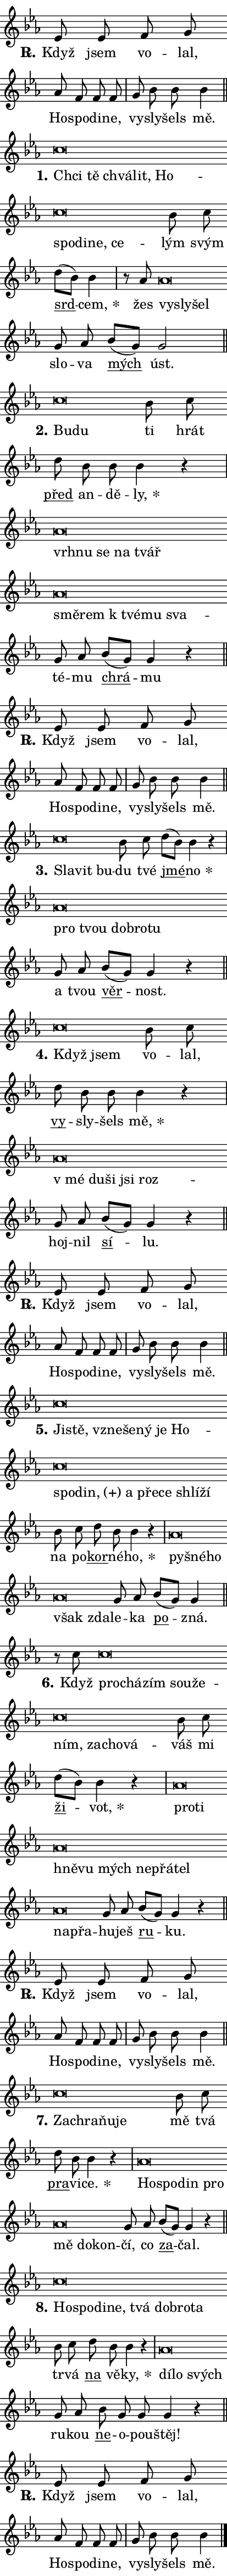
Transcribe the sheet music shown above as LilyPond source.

\version "2.22.1"
\header { tagline = "" }
\paper {
  indent = 0\cm
  top-margin = 0\cm
  right-margin = 0\cm
  bottom-margin = 0\cm
  left-margin = 0\cm
  paper-width = 7\cm
  page-breaking = #ly:one-page-breaking
  system-system-spacing.basic-distance = #11
  score-system-spacing.basic-distance = #11
  ragged-last = ##f
}


%% Author: Thomas Morley
%% https://lists.gnu.org/archive/html/lilypond-user/2020-05/msg00002.html
#(define (line-position grob)
"Returns position of @var[grob} in current system:
   @code{'start}, if at first time-step
   @code{'end}, if at last time-step
   @code{'middle} otherwise
"
  (let* ((col (ly:item-get-column grob))
         (ln (ly:grob-object col 'left-neighbor))
         (rn (ly:grob-object col 'right-neighbor))
         (col-to-check-left (if (ly:grob? ln) ln col))
         (col-to-check-right (if (ly:grob? rn) rn col))
         (break-dir-left
           (and
             (ly:grob-property col-to-check-left 'non-musical #f)
             (ly:item-break-dir col-to-check-left)))
         (break-dir-right
           (and
             (ly:grob-property col-to-check-right 'non-musical #f)
             (ly:item-break-dir col-to-check-right))))
        (cond ((eqv? 1 break-dir-left) 'start)
              ((eqv? -1 break-dir-right) 'end)
              (else 'middle))))

#(define (tranparent-at-line-position vctor)
  (lambda (grob)
  "Relying on @code{line-position} select the relevant enry from @var{vctor}.
Used to determine transparency,"
    (case (line-position grob)
      ((end) (not (vector-ref vctor 0)))
      ((middle) (not (vector-ref vctor 1)))
      ((start) (not (vector-ref vctor 2))))))

noteHeadBreakVisibility =
#(define-music-function (break-visibility)(vector?)
"Makes @code{NoteHead}s transparent relying on @var{break-visibility}"
#{
  \override NoteHead.transparent =
    #(tranparent-at-line-position break-visibility)
#})

#(define delete-ledgers-for-transparent-note-heads
  (lambda (grob)
    "Reads whether a @code{NoteHead} is transparent.
If so this @code{NoteHead} is removed from @code{'note-heads} from
@var{grob}, which is supposed to be @code{LedgerLineSpanner}.
As a result ledgers are not printed for this @code{NoteHead}"
    (let* ((nhds-array (ly:grob-object grob 'note-heads))
           (nhds-list
             (if (ly:grob-array? nhds-array)
                 (ly:grob-array->list nhds-array)
                 '()))
           ;; Relies on the transparent-property being done before
           ;; Staff.LedgerLineSpanner.after-line-breaking is executed.
           ;; This is fragile ...
           (to-keep
             (remove
               (lambda (nhd)
                 (ly:grob-property nhd 'transparent #f))
               nhds-list)))
      ;; TODO find a better method to iterate over grob-arrays, similiar
      ;; to filter/remove etc for lists
      ;; For now rebuilt from scratch
      (set! (ly:grob-object grob 'note-heads)  '())
      (for-each
        (lambda (nhd)
          (ly:pointer-group-interface::add-grob grob 'note-heads nhd))
        to-keep))))

hideNotes = {
  \noteHeadBreakVisibility #begin-of-line-visible
}
unHideNotes = {
  \noteHeadBreakVisibility #all-visible
}

% work-around for resetting accidentals
% https://lilypond.org/doc/v2.23/Documentation/notation/displaying-rhythms#unmetered-music
cadenzaMeasure = {
  \cadenzaOff
  \partial 1024 s1024
  \cadenzaOn
}

#(define-markup-command (accent layout props text) (markup?)
  "Underline accented syllable"
  (interpret-markup layout props
    #{\markup \override #'(offset . 4.3) \underline { #text }#}))

responsum = \markup \concat {
  "R" \hspace #-1.05 \path #0.1 #'((moveto 0 0.07) (lineto 0.9 0.8)) \hspace #0.05 "."
}

\layout {
    \context {
        \Staff
        \remove "Time_signature_engraver"
        \override LedgerLineSpanner.after-line-breaking = #delete-ledgers-for-transparent-note-heads
    }
    \context {
        \Voice {
            \override NoteHead.output-attributes = #'((class . "notehead"))
            \override Hairpin.height = #0.55
        }
    }
    \context {
        \Lyrics {
            \override StanzaNumber.output-attributes = #'((class . "stanzanumber"))
            \override LyricSpace.minimum-distance = #0.9
            \override LyricText.font-name = #"TeX Gyre Schola"
            \override LyricText.font-size = 1
            \override StanzaNumber.font-name = #"TeX Gyre Schola Bold"
            \override StanzaNumber.font-size = 1
        }
    }
}

% magnetic-lyrics.ily
%
%   written by
%     Jean Abou Samra <jean@abou-samra.fr>
%     Werner Lemberg <wl@gnu.org>
%
%   adapted by
%     Jiri Hon <jiri.hon@gmail.com>
%
% Version 2022-Apr-15

% https://www.mail-archive.com/lilypond-user@gnu.org/msg149350.html

#(define (Left_hyphen_pointer_engraver context)
   "Collect syllable-hyphen-syllable occurrences in lyrics and store
them in properties.  This engraver only looks to the left.  For
example, if the lyrics input is @code{foo -- bar}, it does the
following.

@itemize @bullet
@item
Set the @code{text} property of the @code{LyricHyphen} grob between
@q{foo} and @q{bar} to @code{foo}.

@item
Set the @code{left-hyphen} property of the @code{LyricText} grob with
text @q{foo} to the @code{LyricHyphen} grob between @q{foo} and
@q{bar}.
@end itemize

Use this auxiliary engraver in combination with the
@code{lyric-@/text::@/apply-@/magnetic-@/offset!} hook."
   (let ((hyphen #f)
         (text #f))
     (make-engraver
      (acknowledgers
       ((lyric-syllable-interface engraver grob source-engraver)
        (set! text grob)))
      (end-acknowledgers
       ((lyric-hyphen-interface engraver grob source-engraver)
        ;(when (not (grob::has-interface grob 'lyric-space-interface))
          (set! hyphen grob)));)
      ((stop-translation-timestep engraver)
       (when (and text hyphen)
         (ly:grob-set-object! text 'left-hyphen hyphen))
       (set! text #f)
       (set! hyphen #f)))))

#(define (lyric-text::apply-magnetic-offset! grob)
   "If the space between two syllables is less than the value in
property @code{LyricText@/.details@/.squash-threshold}, move the right
syllable to the left so that it gets concatenated with the left
syllable.

Use this function as a hook for
@code{LyricText@/.after-@/line-@/breaking} if the
@code{Left_@/hyphen_@/pointer_@/engraver} is active."
   (let ((hyphen (ly:grob-object grob 'left-hyphen #f)))
     (when hyphen
       (let ((left-text (ly:spanner-bound hyphen LEFT)))
         (when (grob::has-interface left-text 'lyric-syllable-interface)
           (let* ((common (ly:grob-common-refpoint grob left-text X))
                  (this-x-ext (ly:grob-extent grob common X))
                  (left-x-ext
                   (begin
                     ;; Trigger magnetism for left-text.
                     (ly:grob-property left-text 'after-line-breaking)
                     (ly:grob-extent left-text common X)))
                  ;; `delta` is the gap width between two syllables.
                  (delta (- (interval-start this-x-ext)
                            (interval-end left-x-ext)))
                  (details (ly:grob-property grob 'details))
                  (threshold (assoc-get 'squash-threshold details 0.2)))
             (when (< delta threshold)
               (let* (;; We have to manipulate the input text so that
                      ;; ligatures crossing syllable boundaries are not
                      ;; disabled.  For languages based on the Latin
                      ;; script this is essentially a beautification.
                      ;; However, for non-Western scripts it can be a
                      ;; necessity.
                      (lt (ly:grob-property left-text 'text))
                      (rt (ly:grob-property grob 'text))
                      (is-space (grob::has-interface hyphen 'lyric-space-interface))
                      (space (if is-space " " ""))
                      (space-markup (grob-interpret-markup grob " "))
                      (space-size (interval-length (ly:stencil-extent space-markup X)))
                      (extra-delta (if is-space space-size 0))
                      ;; Append new syllable.
                      (ltrt-space (if (and (string? lt) (string? rt))
                                (string-append lt space rt)
                                (make-concat-markup (list lt space rt))))
                      ;; Right-align `ltrt` to the right side.
                      (ltrt-space-markup (grob-interpret-markup
                               grob
                               (make-translate-markup
                                (cons (interval-length this-x-ext) 0)
                                (make-right-align-markup ltrt-space)))))
                 (begin
                   ;; Don't print `left-text`.
                   (ly:grob-set-property! left-text 'stencil #f)
                   ;; Set text and stencil (which holds all collected
                   ;; syllables so far) and shift it to the left.
                   (ly:grob-set-property! grob 'text ltrt-space)
                   (ly:grob-set-property! grob 'stencil ltrt-space-markup)
                   (ly:grob-translate-axis! grob (- (- delta extra-delta)) X))))))))))


#(define (lyric-hyphen::displace-bounds-first grob)
   ;; Make very sure this callback isn't triggered too early.
   (let ((left (ly:spanner-bound grob LEFT))
         (right (ly:spanner-bound grob RIGHT)))
     (ly:grob-property left 'after-line-breaking)
     (ly:grob-property right 'after-line-breaking)
     (ly:lyric-hyphen::print grob)))

squashThreshold = #0.4

\layout {
  \context {
    \Lyrics
    \consists #Left_hyphen_pointer_engraver
    \override LyricText.after-line-breaking =
      #lyric-text::apply-magnetic-offset!
    \override LyricHyphen.stencil = #lyric-hyphen::displace-bounds-first
    \override LyricText.details.squash-threshold = \squashThreshold
    \override LyricHyphen.minimum-distance = 0
    \override LyricHyphen.minimum-length = \squashThreshold
  }
}

squash = \override LyricText.details.squash-threshold = 9999
unSquash = \override LyricText.details.squash-threshold = \squashThreshold

left = \override LyricText.self-alignment-X = #LEFT
unLeft = \revert LyricText.self-alignment-X

starOffset = #(lambda (grob) 
                (let ((x_offset (ly:self-alignment-interface::aligned-on-x-parent grob)))
                  (if (= x_offset 0) 0 (+ x_offset 1.2))))

star = #(define-music-function (syllable)(string?)
"Append star separator at the end of a syllable"
#{
  \once \override LyricText.X-offset = #starOffset
  \lyricmode { \markup {
    #syllable
    \override #'((font-name . "TeX Gyre Schola Bold")) \hspace #0.2 \lower #0.65 \larger "*"
  } }
#})

starAccent = #(define-music-function (syllable)(string?)
"Append star separator at the end of a syllable and make accent"
#{
  \once \override LyricText.X-offset = #starOffset
  \lyricmode { \markup {
    \accent #syllable
    \override #'((font-name . "TeX Gyre Schola Bold")) \hspace #0.2 \lower #0.65 \larger "*"
  } }
#})

breath = #(define-music-function (syllable)(string?)
"Append breathing indicator at the end of a syllable"
#{
  \lyricmode { \markup { #syllable "+" } }
#})

optionalBreath = #(define-music-function (syllable)(string?)
"Append optional breathing indicator at the end of a syllable"
#{
  \lyricmode { \markup { #syllable "(+)" } }
#})


\score {
    <<
        \new Voice = "melody" { \cadenzaOn \key es \major \relative { es'8 es f g \bar "" as f f f \cadenzaMeasure \bar "|" g bes bes bes4 \cadenzaMeasure \bar "||" \break }
\relative { c''\breve*1/16 \hideNotes \breve*1/16 \bar "" \breve*1/16 \bar "" \breve*1/16 \bar "" \breve*1/16 \bar "" \breve*1/16 \bar "" \breve*1/16 \bar "" \breve*1/16 \breve*1/16 \bar "" \unHideNotes bes8 c \bar "" d[( bes)] bes4 \cadenzaMeasure \bar "|" r8 as8 as\breve*1/16 \hideNotes \breve*1/16 \breve*1/16 \bar "" \unHideNotes g8 as \bar "" bes[( g)] g2 \cadenzaMeasure \bar "||" \break }
\relative { c''\breve*1/16 \hideNotes \breve*1/16 \bar "" \unHideNotes bes8 c \bar "" d bes bes bes4 r \cadenzaMeasure \bar "|" as\breve*1/16 \hideNotes \breve*1/16 \bar "" \breve*1/16 \bar "" \breve*1/16 \bar "" \breve*1/16 \bar "" \breve*1/16 \bar "" \breve*1/16 \bar "" \breve*1/16 \bar "" \breve*1/16 \breve*1/16 \bar "" \unHideNotes g8 as \bar "" bes[( g)] g4 r \cadenzaMeasure \bar "||" \break }
\relative { es'8 es f g \bar "" as f f f \cadenzaMeasure \bar "|" g bes bes bes4 \cadenzaMeasure \bar "||" \break }
\relative { c''\breve*1/16 \hideNotes \breve*1/16 \breve*1/16 \bar "" \unHideNotes bes8 c \bar "" d[( bes)] bes4 r \cadenzaMeasure \bar "|" as\breve*1/16 \hideNotes \breve*1/16 \bar "" \breve*1/16 \bar "" \breve*1/16 \breve*1/16 \bar "" \unHideNotes g8 as \bar "" bes[( g)] g4 r \cadenzaMeasure \bar "||" \break }
\relative { c''\breve*1/16 \hideNotes \breve*1/16 \bar "" \unHideNotes bes8 c \bar "" d bes bes bes4 r \cadenzaMeasure \bar "|" as\breve*1/16 \hideNotes \breve*1/16 \bar "" \breve*1/16 \bar "" \breve*1/16 \breve*1/16 \bar "" \unHideNotes g8 as \bar "" bes[( g)] g4 r \cadenzaMeasure \bar "||" \break }
\relative { es'8 es f g \bar "" as f f f \cadenzaMeasure \bar "|" g bes bes bes4 \cadenzaMeasure \bar "||" \break }
\relative { c''\breve*1/16 \hideNotes \breve*1/16 \bar "" \breve*1/16 \bar "" \breve*1/16 \bar "" \breve*1/16 \bar "" \breve*1/16 \bar "" \breve*1/16 \bar "" \breve*1/16 \bar "" \breve*1/16 \bar "" \breve*1/16 \bar "" \breve*1/16 \bar "" \breve*1/16 \bar "" \breve*1/16 \breve*1/16 \bar "" \unHideNotes bes8 c \bar "" d bes bes4 r \cadenzaMeasure \bar "|" as\breve*1/16 \hideNotes \breve*1/16 \bar "" \breve*1/16 \bar "" \breve*1/16 \breve*1/16 \bar "" \unHideNotes g8 as \bar "" bes[( g)] g4 \cadenzaMeasure \bar "||" \break }
\relative { r8 c''8 c\breve*1/16 \hideNotes \breve*1/16 \bar "" \breve*1/16 \bar "" \breve*1/16 \bar "" \breve*1/16 \bar "" \breve*1/16 \bar "" \breve*1/16 \bar "" \breve*1/16 \breve*1/16 \bar "" \unHideNotes bes8 c \bar "" d[( bes)] bes4 r \cadenzaMeasure \bar "|" as\breve*1/16 \hideNotes \breve*1/16 \bar "" \breve*1/16 \bar "" \breve*1/16 \bar "" \breve*1/16 \bar "" \breve*1/16 \bar "" \breve*1/16 \bar "" \breve*1/16 \bar "" \breve*1/16 \breve*1/16 \bar "" \unHideNotes g8 as \bar "" bes[( g)] g4 r \cadenzaMeasure \bar "||" \break }
\relative { es'8 es f g \bar "" as f f f \cadenzaMeasure \bar "|" g bes bes bes4 \cadenzaMeasure \bar "||" \break }
\relative { c''\breve*1/16 \hideNotes \breve*1/16 \bar "" \breve*1/16 \breve*1/16 \bar "" \unHideNotes bes8 c \bar "" d bes bes4 r \cadenzaMeasure \bar "|" as\breve*1/16 \hideNotes \breve*1/16 \bar "" \breve*1/16 \bar "" \breve*1/16 \bar "" \breve*1/16 \bar "" \breve*1/16 \breve*1/16 \bar "" \unHideNotes g8 as \bar "" bes[( g)] g4 r \cadenzaMeasure \bar "||" \break }
\relative { c''\breve*1/16 \hideNotes \breve*1/16 \bar "" \breve*1/16 \bar "" \breve*1/16 \bar "" \breve*1/16 \bar "" \breve*1/16 \bar "" \breve*1/16 \breve*1/16 \bar "" \unHideNotes bes8 c \bar "" d bes bes4 r \cadenzaMeasure \bar "|" as\breve*1/16 \hideNotes \breve*1/16 \breve*1/16 \bar "" \unHideNotes g8 as \bar "" bes g g g4 r \cadenzaMeasure \bar "||" \break }
\relative { es'8 es f g \bar "" as f f f \cadenzaMeasure \bar "|" g bes bes bes4 \cadenzaMeasure \bar "||" \break } \bar "|." }
        \new Lyrics \lyricsto "melody" { \lyricmode { \set stanza = \responsum
Když jsem vo -- lal, Ho -- spo -- di -- ne, vy -- sly -- šels mě.
\set stanza = "1."
\left Chci \squash tě chvá -- lit, Ho -- spo -- di -- ne, ce -- \unLeft \unSquash lým svým \markup \accent srd -- \star cem, žes \left vy -- \squash sly -- šel \unLeft \unSquash slo -- va \markup \accent mých úst.
\set stanza = "2."
\left Bu -- \squash du \unLeft \unSquash ti hrát \markup \accent před an -- dě -- \star ly, \left vrh -- \squash nu se na tvář smě -- rem "k tvé" -- mu sva -- \unLeft \unSquash té -- mu \markup \accent chrá -- mu
\set stanza = \responsum
Když jsem vo -- lal, Ho -- spo -- di -- ne, vy -- sly -- šels mě.
\set stanza = "3."
\left Sla -- \squash vit bu -- \unLeft \unSquash du tvé \markup \accent jmé -- \star no \left pro \squash tvou dob -- ro -- tu \unLeft \unSquash a tvou \markup \accent věr -- nost.
\set stanza = "4."
\left Když \squash jsem \unLeft \unSquash vo -- lal, \markup \accent vy -- sly -- šels \star mě, \left "v mé" \squash du -- ši jsi roz -- \unLeft \unSquash hoj -- nil \markup \accent sí -- lu.
\set stanza = \responsum
Když jsem vo -- lal, Ho -- spo -- di -- ne, vy -- sly -- šels mě.
\set stanza = "5."
\left Ji -- \squash stě, vzne -- še -- ný je Ho -- spo -- \optionalBreath din, a pře -- ce shlí -- ží \unLeft \unSquash na po -- \markup \accent kor -- né -- \star ho, \left py -- \squash šné -- ho však zda -- \unLeft \unSquash le -- ka \markup \accent po -- zná.
\set stanza = "6."
Když \left pro -- \squash chá -- zím sou -- že -- ním, za -- cho -- vá -- \unLeft \unSquash váš mi \markup \accent ži -- \star vot, \left pro -- \squash ti hně -- vu mých ne -- přá -- tel na -- přa -- \unLeft \unSquash hu -- ješ \markup \accent ru -- ku.
\set stanza = \responsum
Když jsem vo -- lal, Ho -- spo -- di -- ne, vy -- sly -- šels mě.
\set stanza = "7."
\left Za -- \squash chra -- ňu -- je \unLeft \unSquash mě tvá \markup \accent pra -- vi -- \star ce. \left Ho -- \squash spo -- din pro mě do -- kon -- \unLeft \unSquash čí, co \markup \accent za -- čal.
\set stanza = "8."
\left Ho -- \squash spo -- di -- ne, tvá dob -- ro -- ta \unLeft \unSquash tr -- vá \markup \accent na vě -- \star ky, \left dí -- \squash lo svých \unLeft \unSquash ru -- kou \markup \accent ne -- o -- pou -- štěj!
\set stanza = \responsum
Když jsem vo -- lal, Ho -- spo -- di -- ne, vy -- sly -- šels mě. } }
    >>
    \layout {}
}
